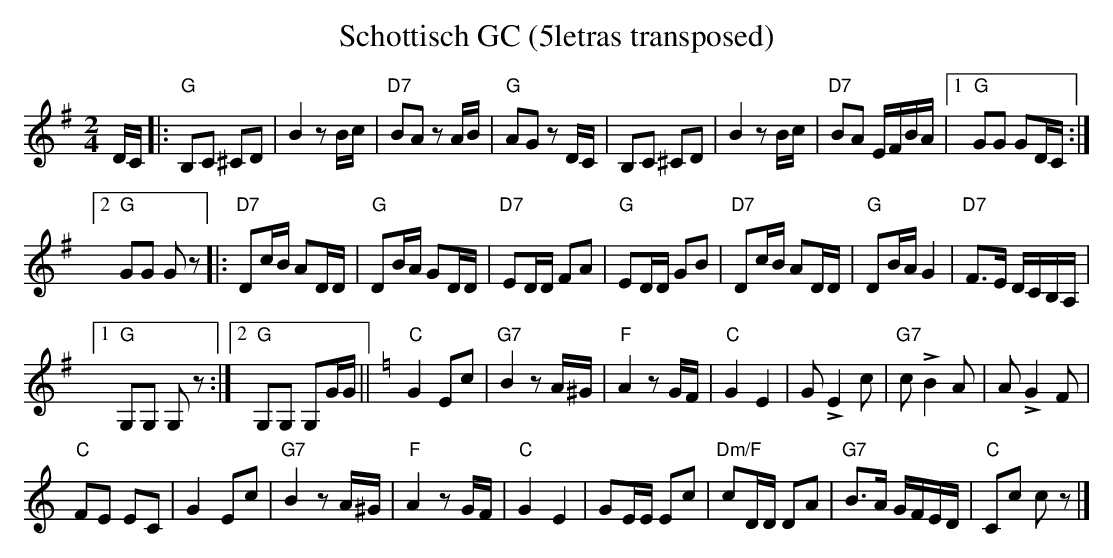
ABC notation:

X:1
T:Schottisch GC (5letras transposed)
M:2/4
L:1/16
K:G transpose=3 %%MIDI gchordon
DC |: "G"B,2C2 ^C2D2 | B4z2Bc | "D7"B2A2 z2AB | "G"A2G2 z2DC | B,2C2 ^C2D2 | B4z2Bc | "D7"B2A2 EFBA |1 "G"G2G2 G2DC :|2
"G"G2G2 G2z2 |: "D7"D2cB A2DD | "G"D2BA G2DD | "D7"E2DD F2A2 | "G"E2DD G2B2 | "D7"D2cB A2DD | "G"D2BA G4 | "D7"F3E DCB,A, |1
"G"G,2G,2 G,2z2 :|2 "G"G,2G,2 G,2GG || [K:C ] "C"G4 E2c2 | "G7"B4 z2A^G | "F"A4z2GF | "C"G4E4 | G2!>!E4c2 | "G7"c2!>!B4A2 | A2 !>!G4F2 |
"C"F2E2 E2C2 | G4E2c2 | "G7"B4z2A^G | "F"A4z2GF | "C"G4E4 | G2EE E2c2 | "Dm/F"c2DD D2A2 | "G7"B3A GFED | "C"C2c2 c2z2 |]
